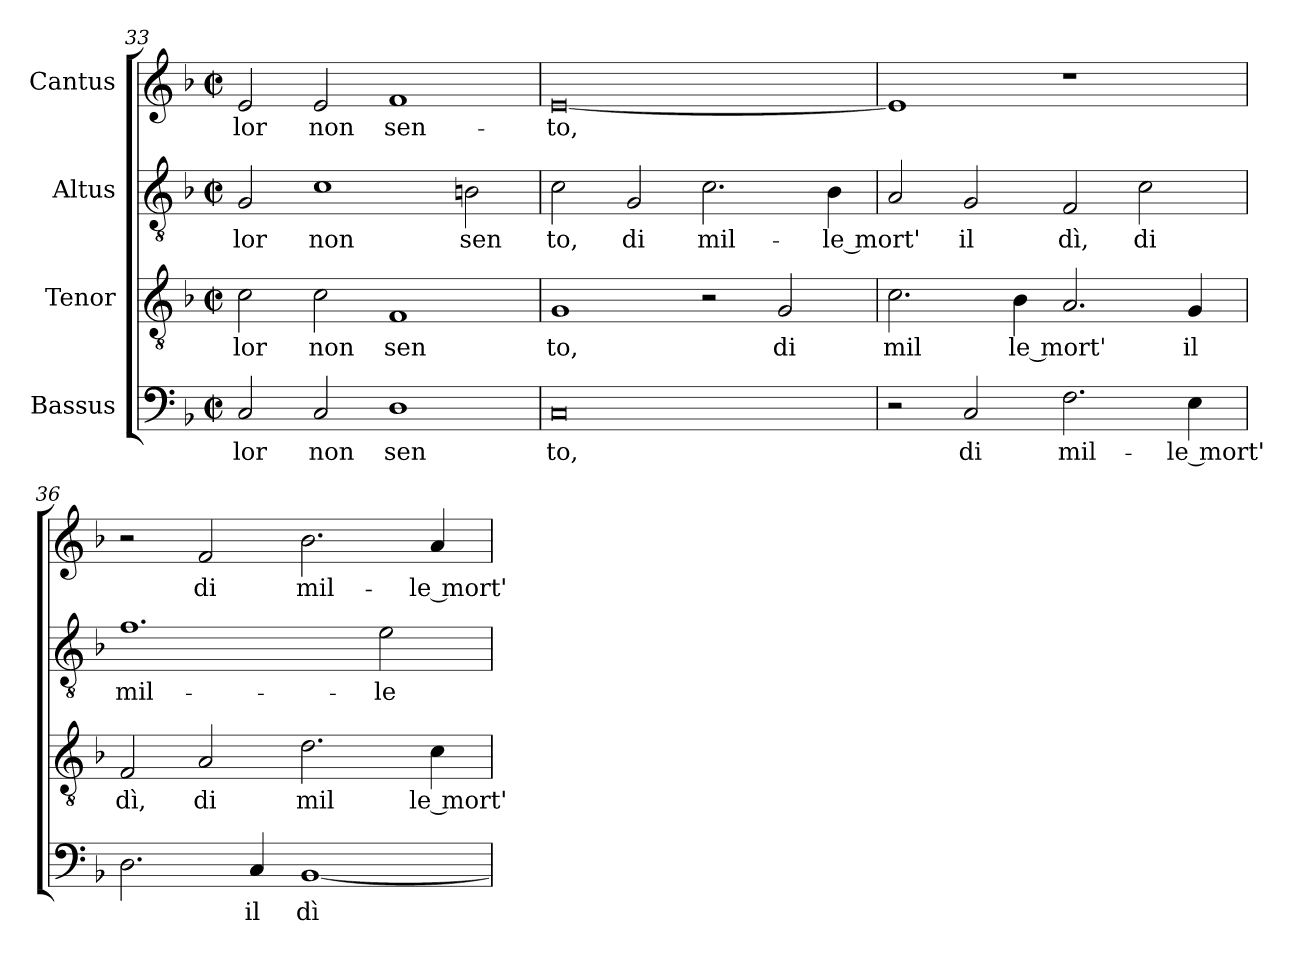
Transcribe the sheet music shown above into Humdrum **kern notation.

**kern	**text	**kern	**text	**kern	**text	**kern	**text
*part4	*part4	*part3	*part3	*part2	*part2	*part1	*part1
*staff4	*staff4	*staff3	*staff3	*staff2	*staff2	*staff1	*staff1
*I"Bassus	*	*I"Tenor	*	*I"Altus	*	*I"Cantus	*
*clefF4	*	*clefGv2	*	*clefGv2	*	*clefG2	*
*k[b-]	*	*k[b-]	*	*k[b-]	*	*k[b-]	*
*F:	*	*F:	*	*F:	*	*F:	*
*M2/2	*	*M2/2	*	*M2/2	*	*M2/2	*
*met(c|)	*	*met(c|)	*	*met(c|)	*	*met(c|)	*
=33	=33	=33	=33	=33	=33	=33	=33
!	!LO:LY:b:cj	!	!LO:LY:b:cj	!	!LO:LY:b:cj	!	!LO:LY:b:cj
2C/	lor	2c\	lor	2G/	lor	2e/	-lor
!	!LO:LY:b:cj	!	!LO:LY:b:cj	!	!LO:LY:b:cj	!	!LO:LY:b:cj
2C/	non	2c\	non	1c	non	2e/	non
!	!LO:LY:b:cj	!	!LO:LY:b:cj	!	!	!	!LO:LY:b:cj
1D	sen	1F	sen	.	.	1f	sen-
!	!	!	!	!	!LO:LY:b:cj	!	!
.	.	.	.	2B\	sen	.	.
!!LO:LB:g=z
=34	=34	=34	=34	=34	=34	=34	=34
!	!LO:LY:b:cj	!	!LO:LY:b:cj	!	!LO:LY:b:cj	!	!LO:LY:b:cj
0C	to,	1G	to,	2c\	to,	[<0e	-to,
!	!	!	!	!	!LO:LY:b:cj	!	!
.	.	.	.	2G/	di	.	.
!	!	!	!	!	!LO:LY:b:cj	!	!
.	.	2r	.	2.c\	mil-	.	.
!	!	!	!LO:LY:b:cj	!	!	!	!
.	.	2G/	di	.	.	.	.
!	!	!	!	!	!LO:LY:b:cj	!	!
.	.	.	.	4B-\	-le mort'	.	.
=35	=35	=35	=35	=35	=35	=35	=35
!	!	!	!LO:LY:b:cj	!	!	!	!
2r	.	2.c\	mil	2A/	.	1e]	.
!	!LO:LY:b:cj	!	!	!	!LO:LY:b:cj	!	!
2C/	di	.	.	2G/	il	.	.
!	!	!	!LO:LY:b:cj	!	!	!	!
.	.	4B-\	le mort'	.	.	.	.
!	!LO:LY:b:cj	!	!	!	!LO:LY:b:cj	!	!
2.F\	mil-	2.A/	.	2F/	dì,	1r	.
!	!	!	!	!	!LO:LY:b:cj	!	!
.	.	.	.	2c\	di	.	.
!	!LO:LY:b:cj	!	!LO:LY:b:cj	!	!	!	!
4E\	-le mort'	4G/	il	.	.	.	.
=36	=36	=36	=36	=36	=36	=36	=36
!	!	!	!LO:LY:b:cj	!	!LO:LY:b:cj	!	!
2.D\	.	2F/	dì,	1.f	mil-	2r	.
!	!	!	!LO:LY:b:cj	!	!	!	!LO:LY:b:cj
.	.	2A/	di	.	.	2f/	di
!	!LO:LY:b:cj	!	!	!	!	!	!
4C/	il	.	.	.	.	.	.
!	!LO:LY:b:cj	!	!LO:LY:b:cj	!	!	!	!LO:LY:b:cj
[<1BB-	dì	2.d\	mil	.	.	2.b-\	mil-
!	!	!	!	!	!LO:LY:b:cj	!	!
.	.	.	.	2e\	-le	.	.
!	!	!	!LO:LY:b:cj	!	!	!	!LO:LY:b:cj
.	.	4c\	le mort'	.	.	4a/	-le mort'
=	=	=	=	=	=	=	=
*-	*-	*-	*-	*-	*-	*-	*-
